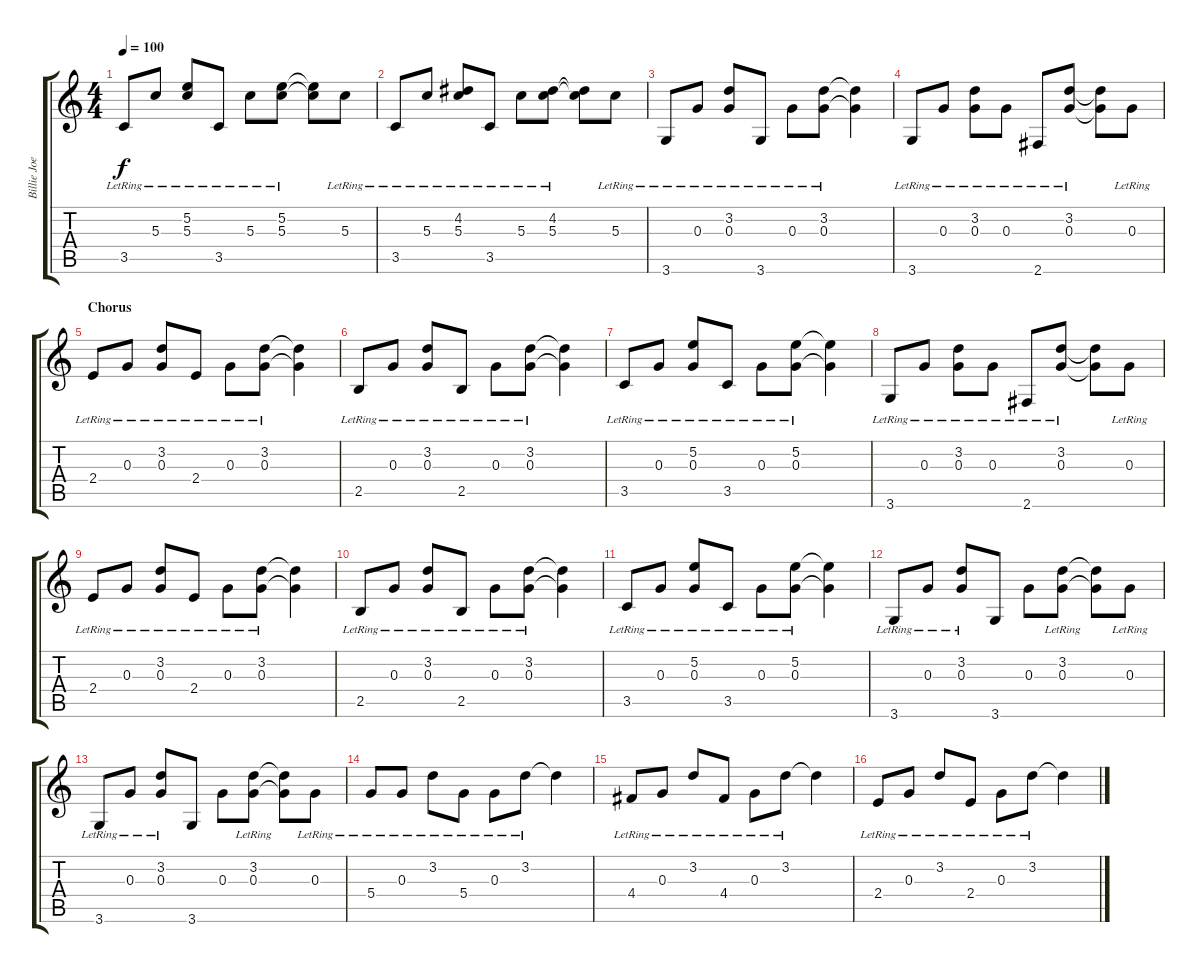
\track ("Billie Joe Armstrong (Guitar)" "Billie Joe") {instrument electricguitarclean}
\staff {score tabs}
\tuning (E4 B3 G3 D3 A2 E2) {hide}
\ts (4 4)
\tempo 100
\clef g2
\ks c
3.5{lr}.8{dy f} 5.3{lr}.8 (5.2{lr} 5.3{lr}).8 3.5{lr}.8 5.3{lr}.8 (5.2{lr} 5.3{lr}).8 (5.2{t} 5.3{t}).8 5.3{lr}.8 |
3.5{lr}.8 5.3{lr}.8 (4.2{lr} 5.3{lr}).8 3.5{lr}.8 5.3{lr}.8 (4.2{lr} 5.3{lr}).8 (4.2{t} 5.3{t}).8 5.3{lr}.8 |
3.6{lr}.8 0.3{lr}.8 (3.2{lr} 0.3{lr}).8 3.6{lr}.8 0.3{lr}.8 (3.2{lr} 0.3{lr}).8 (3.2{t} 0.3{t}).4 |
3.6{lr}.8 0.3{lr}.8 (3.2{lr} 0.3{lr}).8 0.3{lr}.8 2.6{lr}.8 (3.2{lr} 0.3{lr}).8 (3.2{t} 0.3{t}).8 0.3{lr}.8 |
\section ("" "Chorus")
2.4{lr}.8 0.3{lr}.8 (3.2{lr} 0.3{lr}).8 2.4{lr}.8 0.3{lr}.8 (3.2{lr} 0.3{lr}).8 (3.2{t} 0.3{t}).4 |
2.5{lr}.8 0.3{lr}.8 (3.2{lr} 0.3{lr}).8 2.5{lr}.8 0.3{lr}.8 (3.2{lr} 0.3{lr}).8 (3.2{t} 0.3{t}).4 |
3.5{lr}.8 0.3{lr}.8 (5.2{lr} 0.3{lr}).8 3.5{lr}.8 0.3{lr}.8 (5.2{lr} 0.3{lr}).8 (5.2{t} 0.3{t}).4 |
3.6{lr}.8 0.3{lr}.8 (3.2{lr} 0.3{lr}).8 0.3{lr}.8 2.6{lr}.8 (3.2{lr} 0.3{lr}).8 (3.2{t} 0.3{t}).8 0.3{lr}.8 |
2.4{lr}.8 0.3{lr}.8 (3.2{lr} 0.3{lr}).8 2.4{lr}.8 0.3{lr}.8 (3.2{lr} 0.3{lr}).8 (3.2{t} 0.3{t}).4 |
2.5{lr}.8 0.3{lr}.8 (3.2{lr} 0.3{lr}).8 2.5{lr}.8 0.3{lr}.8 (3.2{lr} 0.3{lr}).8 (3.2{t} 0.3{t}).4 |
3.5{lr}.8 0.3{lr}.8 (5.2{lr} 0.3{lr}).8 3.5{lr}.8 0.3{lr}.8 (5.2{lr} 0.3{lr}).8 (5.2{t} 0.3{t}).4 |
3.6{lr}.8 0.3{lr}.8 (3.2{lr} 0.3{lr}).8 3.6.8 0.3.8 (3.2{lr} 0.3{lr}).8 (3.2{t} 0.3{t}).8 0.3{lr}.8 |
3.6{lr}.8 0.3{lr}.8 (3.2{lr} 0.3{lr}).8 3.6.8 0.3.8 (3.2{lr} 0.3{lr}).8 (3.2{t} 0.3{t}).8 0.3{lr}.8 |
5.4{lr}.8 0.3{lr}.8 3.2{lr}.8 5.4{lr}.8 0.3{lr}.8 3.2{lr}.8 3.2{t}.4 |
4.4{lr}.8 0.3{lr}.8 3.2{lr}.8 4.4{lr}.8 0.3{lr}.8 3.2{lr}.8 3.2{t}.4 |
2.4{lr}.8 0.3{lr}.8 3.2{lr}.8 2.4{lr}.8 0.3{lr}.8 3.2{lr}.8 3.2{t}.4
